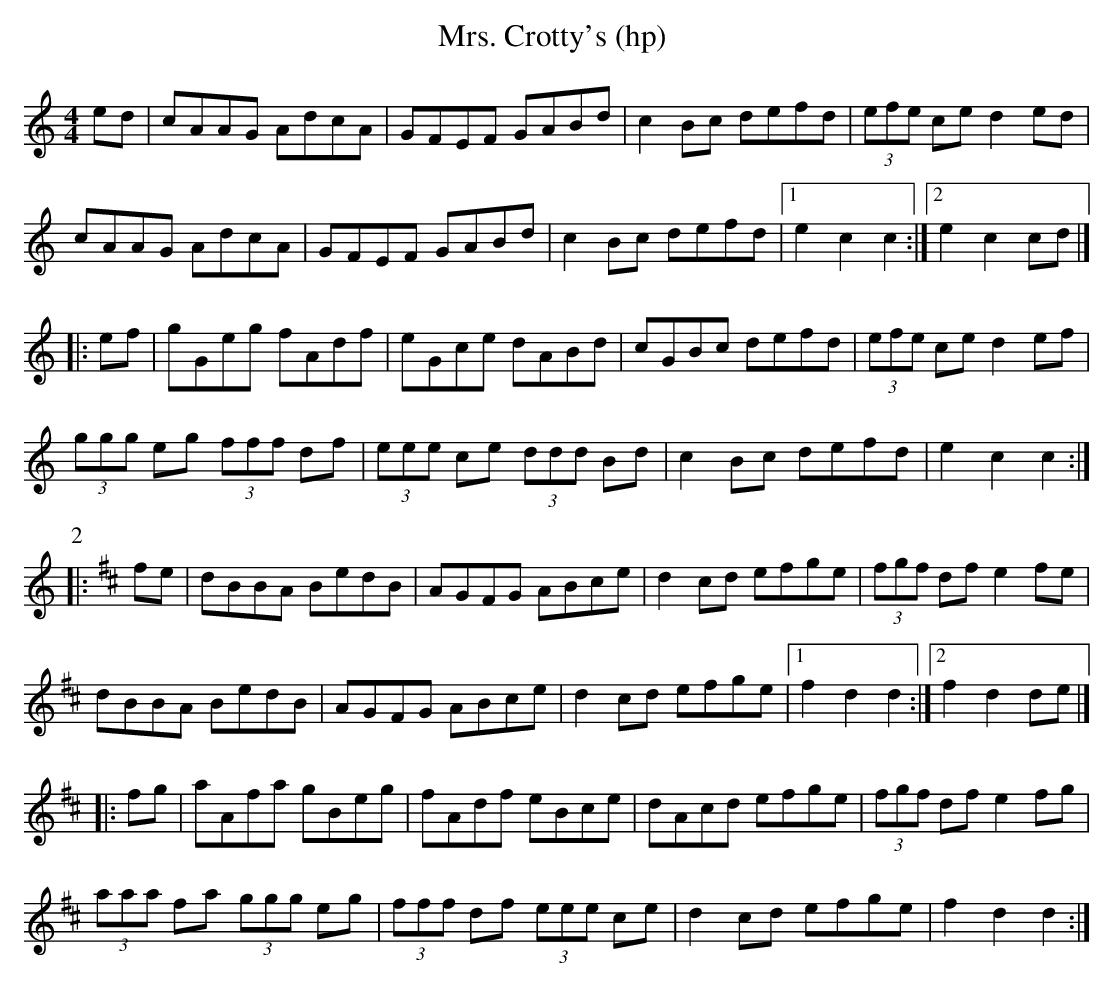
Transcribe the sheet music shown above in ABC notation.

X:1
T: Mrs. Crotty's (hp) % abc<BB
L: 1/8
M: 4/4
K: C
ed | cAAG AdcA | GFEF GABd | c2 Bc defd | (3efe ce d2 ed |
cAAG AdcA | GFEF GABd | c2 Bc defd|1 e2 c2 c2 :|2e2 c2 cd |]
|:ef | gGeg fAdf | eGce dABd | cGBc defd | (3efe ce d2 ef |
(3ggg eg (3fff df | (3eee ce (3ddd Bd | c2 Bc defd | e2 c2 c2 :|
w: %blank line
w: %blank line
P: 2 % setting in D
K: D
|:fe | dBBA BedB | AGFG ABce | d2 cd efge | (3fgf df e2 fe |
dBBA BedB | AGFG ABce | d2 cd efge|1 f2 d2 d2 :|2f2 d2 de |]
|:fg | aAfa gBeg | fAdf eBce | dAcd efge | (3fgf df e2 fg |
(3aaa fa (3ggg eg | (3fff df (3eee ce | d2 cd efge | f2 d2 d2 :|
